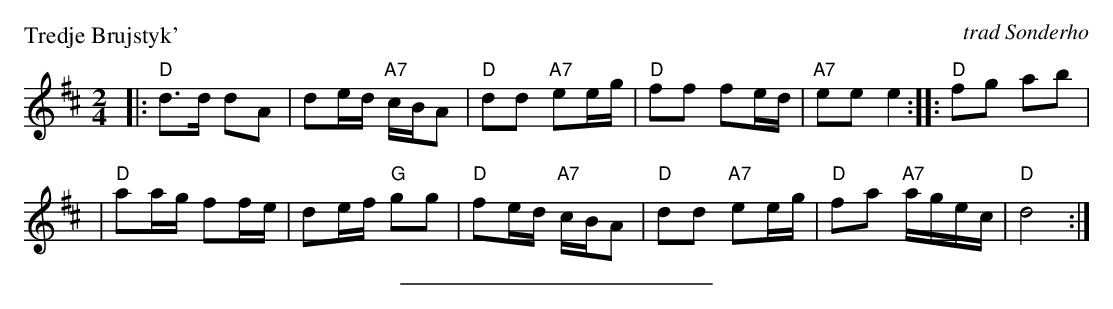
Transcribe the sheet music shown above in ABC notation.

X:1
P: Tredje Brujstyk'
O: trad S\onderho
M: 2/4
L: 1/16
K: D
|: "D"d3d d2A2 \
| d2ed "A7"cBA2 \
| "D"d2d2 "A7"e2eg \
| "D"f2f2 f2ed \
| "A7"e2e2 e4 \
:: "D"f2g2 a2b2 |
| "D"a2ag f2fe \
| d2ef "G"g2g2 \
| "D"f2ed "A7"cBA2 \
| "D"d2d2 "A7"e2eg \
| "D"f2a2 "A7"agec \
| "D"d8 :|
